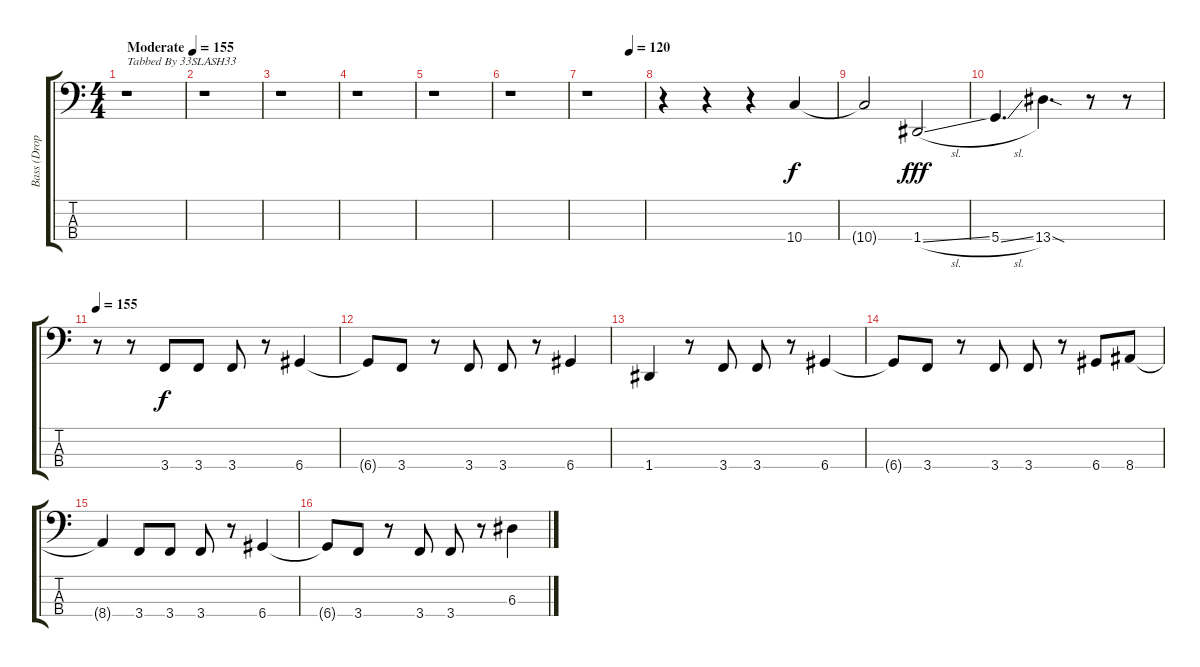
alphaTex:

\track ("Bass (Dropped D)" "Bass (Drop") {instrument electricbassfinger}
\staff {score tabs}
\tuning (G2 D2 A1 D1) {hide}
\ts (4 4)
\tempo (155 "Moderate")
\clef f4
\ks c
r.1{txt "Tabbed By 33SLASH33" dy f instrument electricbassfinger} |
r.1 |
r.1 |
r.1 |
r.1 |
r.1 |
\tempo (120 0.75)
r.1 |
r.4 r.4 r.4 10.4.4 |
10.4{t}.2 1.4{sl}.2{dy fff} |
5.4{sl}.4{d} 13.4{sod}.4{d} r.8 r.8 |
\tempo 155
r.8 r.8 3.4.8{dy f} 3.4.8 3.4.8 r.8 6.4.4 |
6.4{t}.8 3.4.8 r.8 3.4.8 3.4.8 r.8 6.4.4 |
1.4.4 r.8 3.4.8 3.4.8 r.8 6.4.4 |
6.4{t}.8 3.4.8 r.8 3.4.8 3.4.8 r.8 6.4.8 8.4.8 |
8.4{t}.4 3.4.8 3.4.8 3.4.8 r.8 6.4.4 |
6.4{t}.8 3.4.8 r.8 3.4.8 3.4.8 r.8 6.3.4
